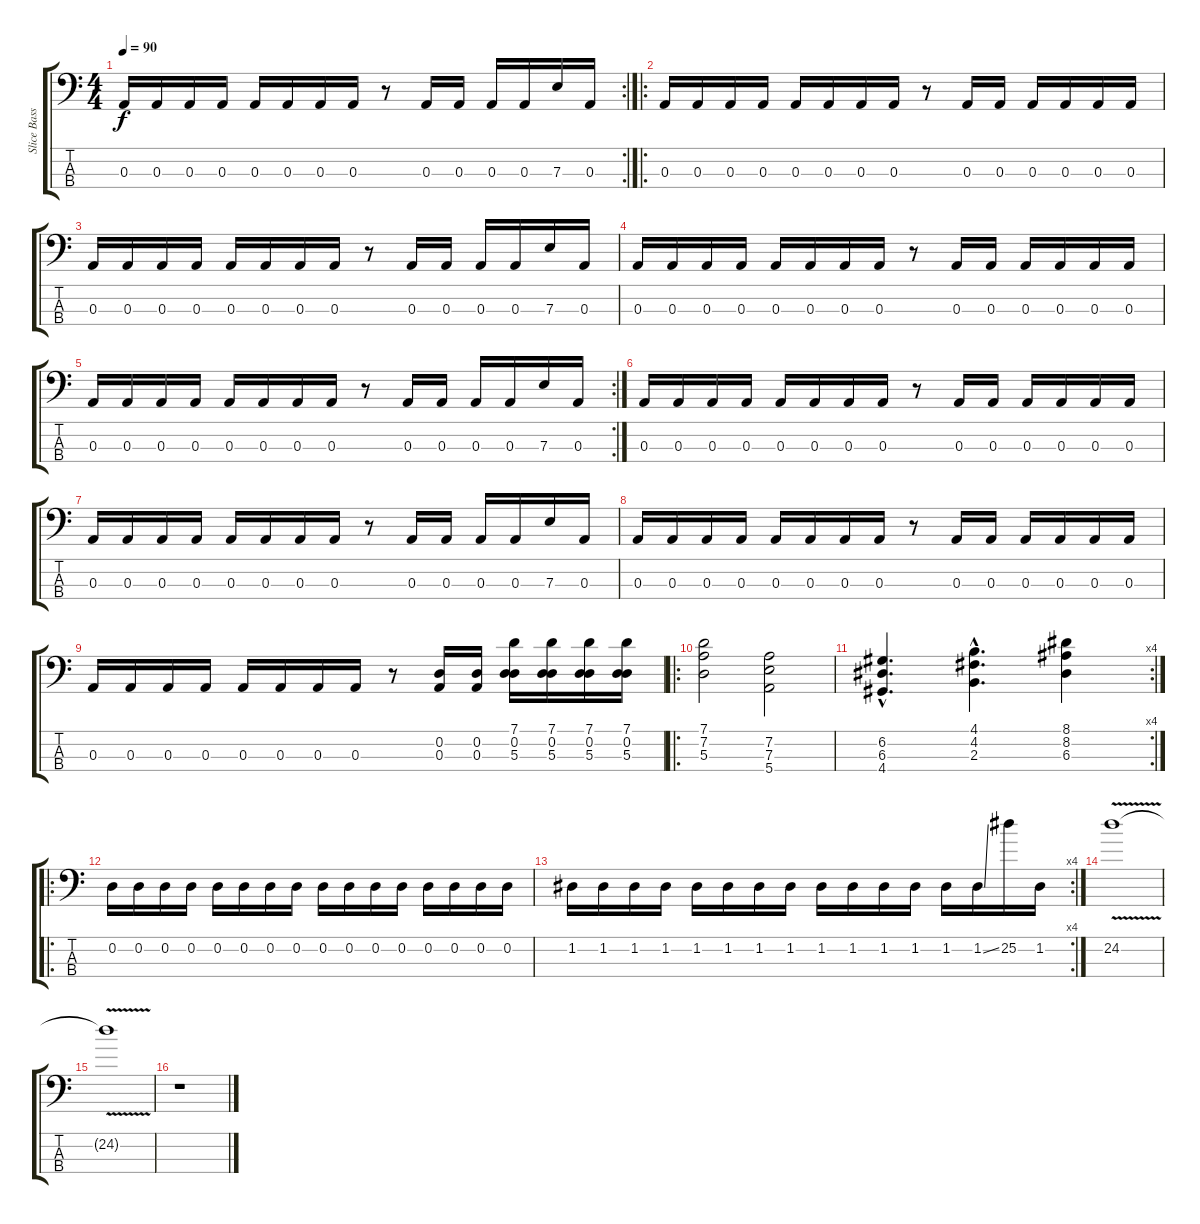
\track ("Slice Bass" "Slice Bass") {instrument electricbassfinger}
\staff {score tabs}
\tuning (G2 D2 A1 E1) {hide}
\rc 2
\ts (4 4)
\tempo 90
\clef f4
\ks c
0.3.16{dy f} 0.3.16 0.3.16 0.3.16 0.3.16 0.3.16 0.3.16 0.3.16 r.8 0.3.16 0.3.16 0.3.16 0.3.16 7.3.16 0.3.16 |
\ro
0.3.16 0.3.16 0.3.16 0.3.16 0.3.16 0.3.16 0.3.16 0.3.16 r.8 0.3.16 0.3.16 0.3.16 0.3.16 0.3.16 0.3.16 |
0.3.16 0.3.16 0.3.16 0.3.16 0.3.16 0.3.16 0.3.16 0.3.16 r.8 0.3.16 0.3.16 0.3.16 0.3.16 7.3.16 0.3.16 |
0.3.16 0.3.16 0.3.16 0.3.16 0.3.16 0.3.16 0.3.16 0.3.16 r.8 0.3.16 0.3.16 0.3.16 0.3.16 0.3.16 0.3.16 |
\rc 2
0.3.16 0.3.16 0.3.16 0.3.16 0.3.16 0.3.16 0.3.16 0.3.16 r.8 0.3.16 0.3.16 0.3.16 0.3.16 7.3.16 0.3.16 |
0.3.16 0.3.16 0.3.16 0.3.16 0.3.16 0.3.16 0.3.16 0.3.16 r.8 0.3.16 0.3.16 0.3.16 0.3.16 0.3.16 0.3.16 |
0.3.16 0.3.16 0.3.16 0.3.16 0.3.16 0.3.16 0.3.16 0.3.16 r.8 0.3.16 0.3.16 0.3.16 0.3.16 7.3.16 0.3.16 |
0.3.16 0.3.16 0.3.16 0.3.16 0.3.16 0.3.16 0.3.16 0.3.16 r.8 0.3.16 0.3.16 0.3.16 0.3.16 0.3.16 0.3.16 |
0.3.16 0.3.16 0.3.16 0.3.16 0.3.16 0.3.16 0.3.16 0.3.16 r.8 (0.2 0.3).16 (0.2 0.3).16 (7.1 0.2 5.3).16 (7.1 0.2 5.3).16 (7.1 0.2 5.3).16 (7.1 0.2 5.3).16 |
\ro
(7.1 7.2 5.3).2 (7.2 7.3 5.4).2 |
\rc 4
(6.2{hac} 6.3{hac} 4.4{hac}).4{d} (4.1{hac} 4.2{hac} 2.3{hac}).4{d} (8.1 8.2 6.3).4 |
\ro
0.2.16 0.2.16 0.2.16 0.2.16 0.2.16 0.2.16 0.2.16 0.2.16 0.2.16 0.2.16 0.2.16 0.2.16 0.2.16 0.2.16 0.2.16 0.2.16 |
\rc 4
1.2.16 1.2.16 1.2.16 1.2.16 1.2.16 1.2.16 1.2.16 1.2.16 1.2.16 1.2.16 1.2.16 1.2.16 1.2.16 1.2{ss}.16 25.2.16 1.2.16 |
24.2{v}.1 |
24.2{t}.1 |
r.1
